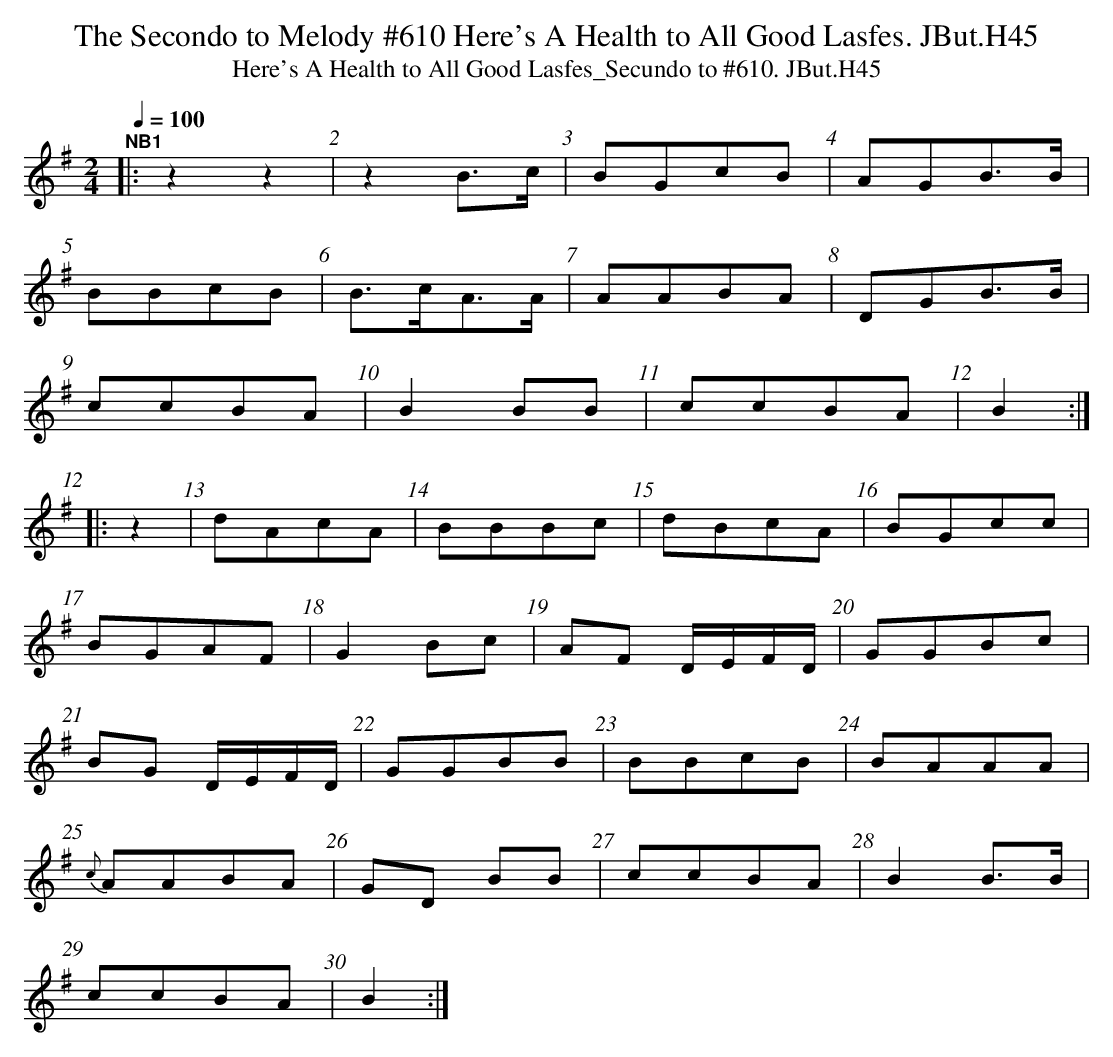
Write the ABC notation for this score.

X:1
T:Secondo to Melody #610 Here's A Health to All Good Lasfes. JBut.H45, The
T:Here's A Health to All Good Lasfes_Secundo to #610. JBut.H45
M:2/4
L:1/8
Q:1/4=100
K:G
"^NB1"|: z2 z2 | z2 B>c | BGcB | AGB>B |
BBcB | B>cA>A | AABA | DGB>B |
ccBA | B2 BB | ccBA | B2 :|
|: z2 | dAcA | BBBc | dBcA | BGcc |
BGAF | G2 Bc | AF D/E/F/D/ | GGBc |
BG D/E/F/D/ | GGBB | BBcB | BAAA |
{c}AABA | GD BB | ccBA | B2 B>B |
ccBA | B2 :|
